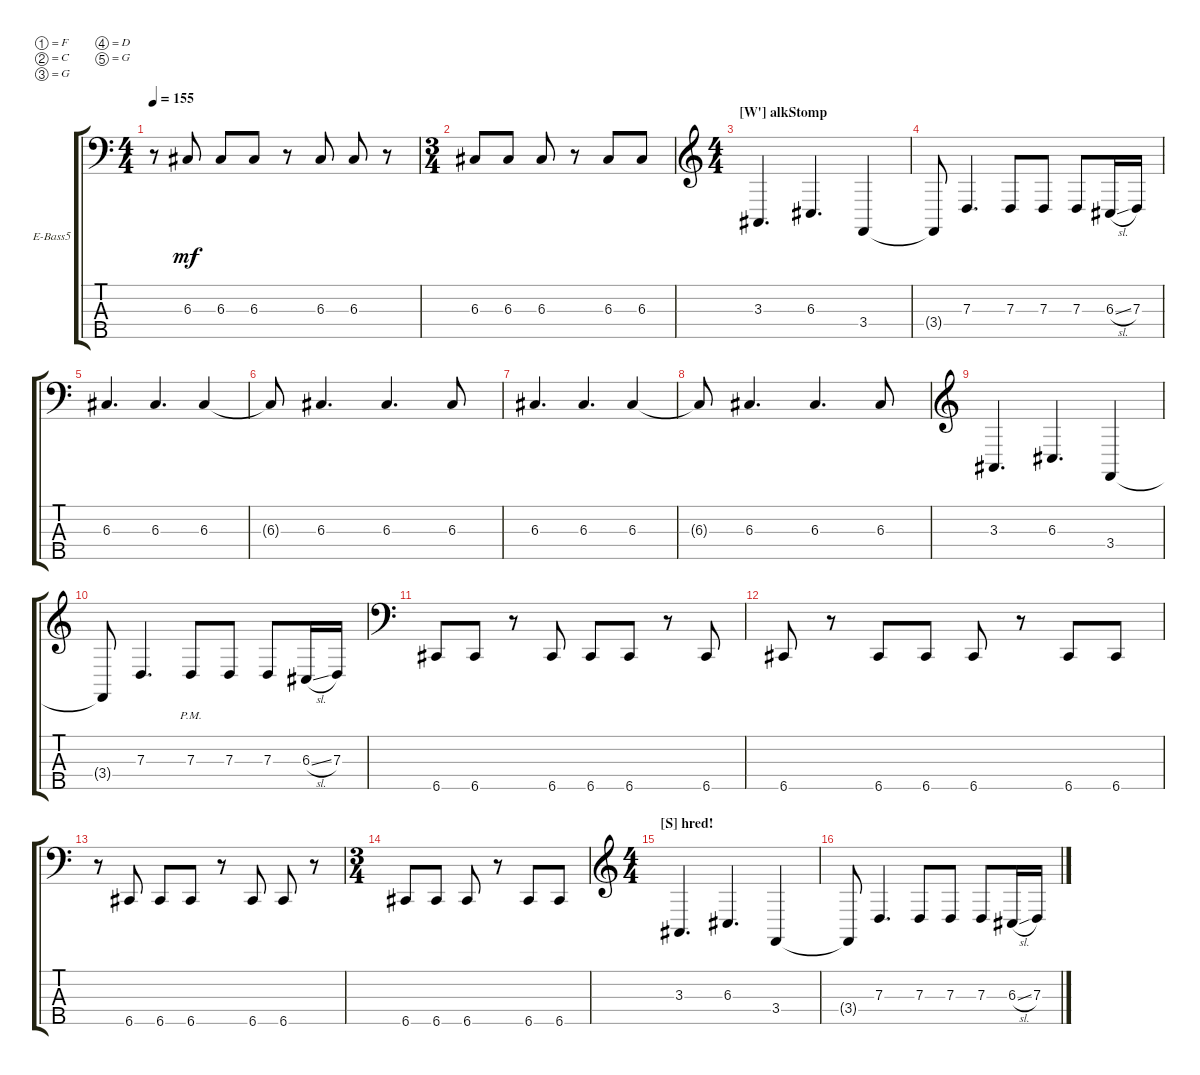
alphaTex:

\defaultSystemsLayout 4
\bracketExtendMode groupsimilarinstruments
\firstSystemTrackNameOrientation horizontal
\otherSystemsTrackNameOrientation horizontal
\track ("Skylar" "E-Bass5") {instrument electricbassfinger}
\staff {score tabs}
\tuning (F2 C2 G1 D1 G0)
\ts (4 4)
\tempo 155
\clef f4
\ks c
r.8{dy mf} 6.3.8 6.3.8 6.3.8 r.8 6.3.8 6.3.8 r.8 |
\ts (3 4)
6.3.8 6.3.8 6.3.8 r.8 6.3.8 6.3.8 |
\ts (4 4)
\section ("W'" "alkStomp")
\clef g2
3.3.4{d} 6.3.4{d} 3.4.4 |
3.4{t}.8 7.3.4{d} 7.3.8 7.3.8 7.3.8 6.3{sl}.16 7.3.16 |
\clef f4
6.3.4{d} 6.3.4{d} 6.3.4 |
6.3{t}.8 6.3.4{d} 6.3.4{d} 6.3.8 |
6.3.4{d} 6.3.4{d} 6.3.4 |
6.3{t}.8 6.3.4{d} 6.3.4{d} 6.3.8 |
\clef g2
3.3.4{d} 6.3.4{d} 3.4.4 |
3.4{t}.8 7.3.4{d} 7.3{pm}.8 7.3.8 7.3.8 6.3{sl}.16 7.3.16 |
\clef f4
6.5.8 6.5.8 r.8 6.5.8 6.5.8 6.5.8 r.8 6.5.8 |
6.5.8 r.8 6.5.8 6.5.8 6.5.8 r.8 6.5.8 6.5.8 |
r.8 6.5.8 6.5.8 6.5.8 r.8 6.5.8 6.5.8 r.8 |
\ts (3 4)
6.5.8 6.5.8 6.5.8 r.8 6.5.8 6.5.8 |
\ts (4 4)
\section ("S" "hred!")
\clef g2
3.3.4{d} 6.3.4{d} 3.4.4 |
3.4{t}.8 7.3.4{d} 7.3.8 7.3.8 7.3.8 6.3{sl}.16 7.3.16
